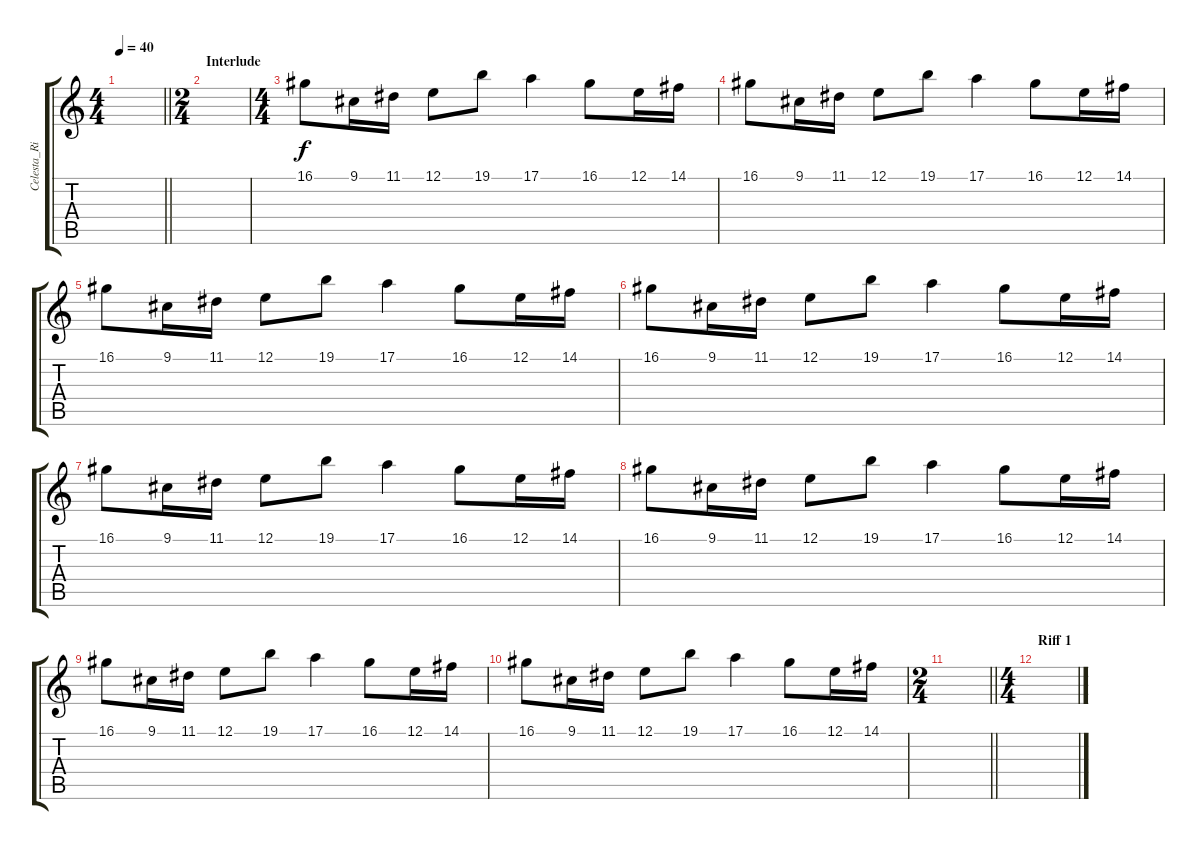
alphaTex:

\track ("Celesta_Right" "Celesta_Ri") {instrument celesta}
\staff {score tabs}
\tuning (E4 B3 G3 D3 A2 E2) {hide}
\ts (4 4)
\tempo 40
\clef g2
\barLineRight lightlight
\ks c
|
\ts (2 4)
\section ("" "Interlude")
|
\ts (4 4)
16.1.8 9.1.16 11.1.16 12.1.8 19.1.8 17.1.4 16.1.8 12.1.16 14.1.16 |
16.1.8 9.1.16 11.1.16 12.1.8 19.1.8 17.1.4 16.1.8 12.1.16 14.1.16 |
16.1.8 9.1.16 11.1.16 12.1.8 19.1.8 17.1.4 16.1.8 12.1.16 14.1.16 |
16.1.8 9.1.16 11.1.16 12.1.8 19.1.8 17.1.4 16.1.8 12.1.16 14.1.16 |
16.1.8 9.1.16 11.1.16 12.1.8 19.1.8 17.1.4 16.1.8 12.1.16 14.1.16 |
16.1.8 9.1.16 11.1.16 12.1.8 19.1.8 17.1.4 16.1.8 12.1.16 14.1.16 |
16.1.8 9.1.16 11.1.16 12.1.8 19.1.8 17.1.4 16.1.8 12.1.16 14.1.16 |
16.1.8 9.1.16 11.1.16 12.1.8 19.1.8 17.1.4 16.1.8 12.1.16 14.1.16 |
\ts (2 4)
\barLineRight lightlight
|
\ts (4 4)
\section ("" "Riff 1")
